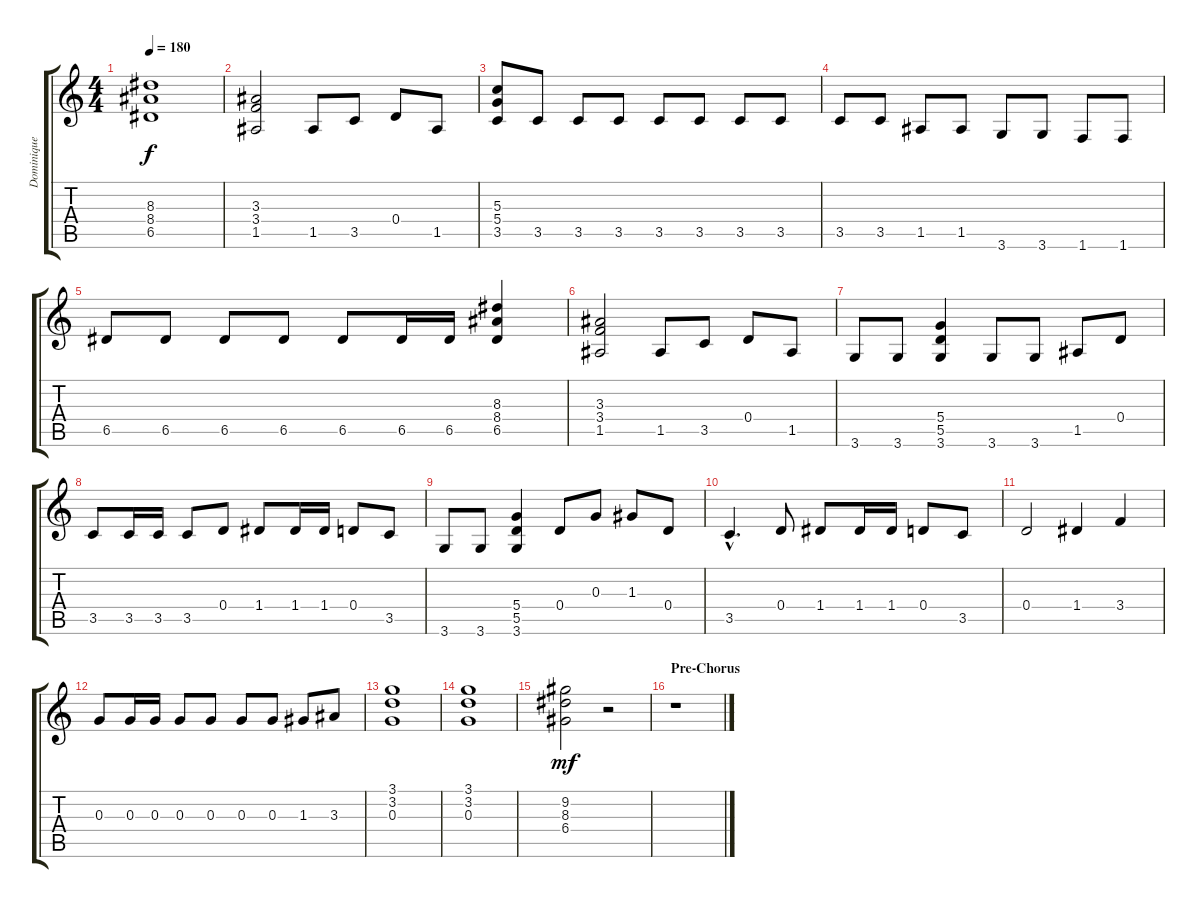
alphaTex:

\track ("Dominique Leurquin " "Dominique ") {instrument distortionguitar}
\staff {score tabs}
\tuning (E4 B3 G3 D3 A2 E2) {hide}
\ts (4 4)
\tempo 180
\clef g2
\ks c
(8.3 8.4 6.5).1{dy f} |
(3.3 3.4 1.5).2 1.5.8 3.5.8 0.4.8 1.5.8 |
(5.3 5.4 3.5).8 3.5.8 3.5.8 3.5.8 3.5.8 3.5.8 3.5.8 3.5.8 |
3.5.8 3.5.8 1.5.8 1.5.8 3.6.8 3.6.8 1.6.8 1.6.8 |
6.5.8 6.5.8 6.5.8 6.5.8 6.5.8 6.5.16 6.5.16 (8.3 8.4 6.5).4 |
(3.3 3.4 1.5).2 1.5.8 3.5.8 0.4.8 1.5.8 |
3.6.8 3.6.8 (5.4 5.5 3.6).4 3.6.8 3.6.8 1.5.8 0.4.8 |
3.5.8 3.5.16 3.5.16 3.5.8 0.4.8 1.4.8 1.4.16 1.4.16 0.4.8 3.5.8 |
3.6.8 3.6.8 (5.4 5.5 3.6).4 0.4.8 0.3.8 1.3.8 0.4.8 |
3.5{hac}.4{d} 0.4.8 1.4.8 1.4.16 1.4.16 0.4.8 3.5.8 |
0.4.2 1.4.4 3.4.4 |
0.3.8 0.3.16 0.3.16 0.3.8 0.3.8 0.3.8 0.3.8 1.3.8 3.3.8 |
(3.1 3.2 0.3).1 |
(3.1 3.2 0.3).1 |
(9.2 8.3 6.4).2{dy mf} r.2 |
\section ("" "Pre-Chorus")
r.1
